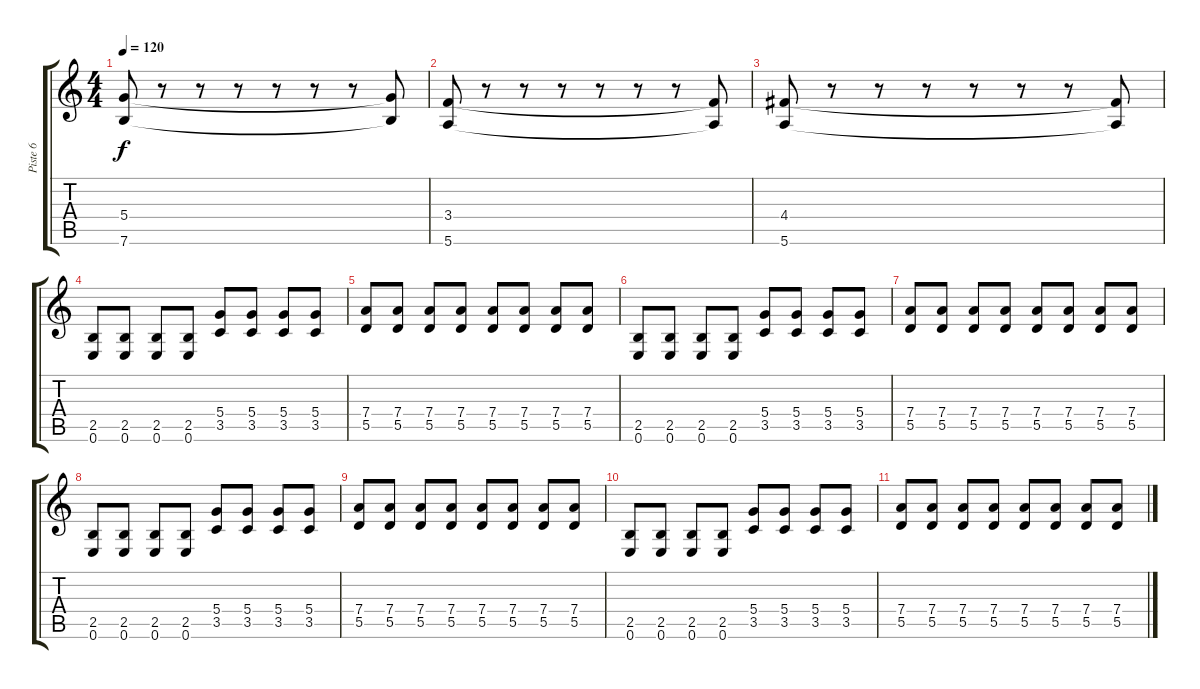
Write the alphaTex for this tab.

\track ("Piste 6" "Piste 6") {instrument distortionguitar}
\staff {score tabs}
\tuning (E4 B3 G3 D3 A2 E2) {hide}
\ts (4 4)
\tempo 120
\clef g2
\ks c
(5.4 7.6).8{dy f} r.8 r.8 r.8 r.8 r.8 r.8 (5.4{t} 7.6{t}).8 |
(3.4 5.6).8 r.8 r.8 r.8 r.8 r.8 r.8 (3.4{t} 5.6{t}).8 |
(4.4 5.6).8 r.8 r.8 r.8 r.8 r.8 r.8 (4.4{t} 5.6{t}).8 |
(2.5 0.6).8 (2.5 0.6).8 (2.5 0.6).8 (2.5 0.6).8 (5.4 3.5).8 (5.4 3.5).8 (5.4 3.5).8 (5.4 3.5).8 |
(7.4 5.5).8 (7.4 5.5).8 (7.4 5.5).8 (7.4 5.5).8 (7.4 5.5).8 (7.4 5.5).8 (7.4 5.5).8 (7.4 5.5).8 |
(2.5 0.6).8 (2.5 0.6).8 (2.5 0.6).8 (2.5 0.6).8 (5.4 3.5).8 (5.4 3.5).8 (5.4 3.5).8 (5.4 3.5).8 |
(7.4 5.5).8 (7.4 5.5).8 (7.4 5.5).8 (7.4 5.5).8 (7.4 5.5).8 (7.4 5.5).8 (7.4 5.5).8 (7.4 5.5).8 |
(2.5 0.6).8 (2.5 0.6).8 (2.5 0.6).8 (2.5 0.6).8 (5.4 3.5).8 (5.4 3.5).8 (5.4 3.5).8 (5.4 3.5).8 |
(7.4 5.5).8 (7.4 5.5).8 (7.4 5.5).8 (7.4 5.5).8 (7.4 5.5).8 (7.4 5.5).8 (7.4 5.5).8 (7.4 5.5).8 |
(2.5 0.6).8 (2.5 0.6).8 (2.5 0.6).8 (2.5 0.6).8 (5.4 3.5).8 (5.4 3.5).8 (5.4 3.5).8 (5.4 3.5).8 |
(7.4 5.5).8 (7.4 5.5).8 (7.4 5.5).8 (7.4 5.5).8 (7.4 5.5).8 (7.4 5.5).8 (7.4 5.5).8 (7.4 5.5).8
